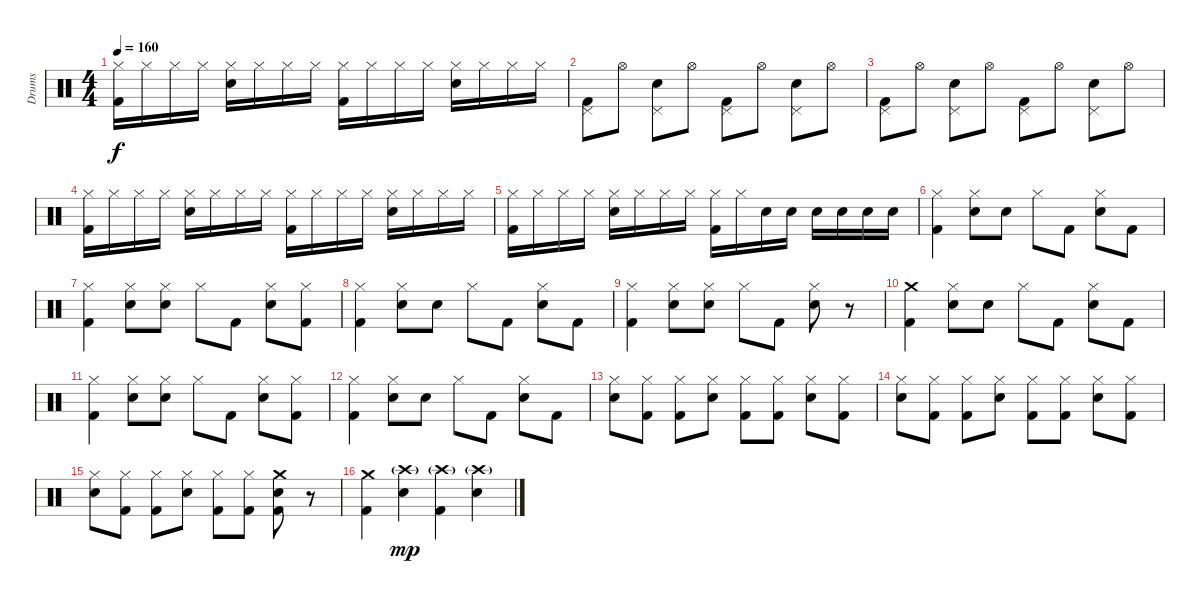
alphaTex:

\track ("Drums" "Drums") {instrument percussion}
\staff {score}
\articulation defaults
\ts (4 4)
\tempo 160
\clef neutral
\ks c
("Hi-Hat (closed)" "Kick (hit) 2").16{dy f} "Hi-Hat (closed)".16 "Hi-Hat (closed)".16 "Hi-Hat (closed)".16 ("Hi-Hat (closed)" "Electric Snare (hit)").16 "Hi-Hat (closed)".16 "Hi-Hat (closed)".16 "Hi-Hat (closed)".16 ("Hi-Hat (closed)" "Kick (hit) 2").16 "Hi-Hat (closed)".16 "Hi-Hat (closed)".16 "Hi-Hat (closed)".16 ("Hi-Hat (closed)" "Electric Snare (hit)").16 "Hi-Hat (closed)".16 "Hi-Hat (closed)".16 "Hi-Hat (closed)".16 |
("Pedal Hi-Hat (hit)" "Kick (hit) 2").8 "Hi-Hat (open)".8 ("Pedal Hi-Hat (hit)" "Electric Snare (hit)").8 "Hi-Hat (open)".8 ("Pedal Hi-Hat (hit)" "Kick (hit) 2").8 "Hi-Hat (open)".8 ("Pedal Hi-Hat (hit)" "Electric Snare (hit)").8 "Hi-Hat (open)".8 |
("Pedal Hi-Hat (hit)" "Kick (hit) 2").8 "Hi-Hat (open)".8 ("Pedal Hi-Hat (hit)" "Electric Snare (hit)").8 "Hi-Hat (open)".8 ("Pedal Hi-Hat (hit)" "Kick (hit) 2").8 "Hi-Hat (open)".8 ("Pedal Hi-Hat (hit)" "Electric Snare (hit)").8 "Hi-Hat (open)".8 |
("Hi-Hat (closed)" "Kick (hit) 2").16 "Hi-Hat (closed)".16 "Hi-Hat (closed)".16 "Hi-Hat (closed)".16 ("Hi-Hat (closed)" "Electric Snare (hit)").16 "Hi-Hat (closed)".16 "Hi-Hat (closed)".16 "Hi-Hat (closed)".16 ("Hi-Hat (closed)" "Kick (hit) 2").16 "Hi-Hat (closed)".16 "Hi-Hat (closed)".16 "Hi-Hat (closed)".16 ("Hi-Hat (closed)" "Electric Snare (hit)").16 "Hi-Hat (closed)".16 "Hi-Hat (closed)".16 "Hi-Hat (closed)".16 |
("Hi-Hat (closed)" "Kick (hit) 2").16 "Hi-Hat (closed)".16 "Hi-Hat (closed)".16 "Hi-Hat (closed)".16 ("Hi-Hat (closed)" "Electric Snare (hit)").16 "Hi-Hat (closed)".16 "Hi-Hat (closed)".16 "Hi-Hat (closed)".16 ("Hi-Hat (closed)" "Kick (hit) 2").16 "Hi-Hat (closed)".16 "Electric Snare (hit)".16 "Electric Snare (hit)".16 "Electric Snare (hit)".16 "Electric Snare (hit)".16 "Electric Snare (hit)".16 "Electric Snare (hit)".16 |
("Hi-Hat (closed)" "Kick (hit) 2").4 ("Hi-Hat (closed)" "Electric Snare (hit)").8 "Electric Snare (hit)".8 "Hi-Hat (closed)".8 "Kick (hit) 2".8 ("Hi-Hat (closed)" "Electric Snare (hit)").8 "Kick (hit) 2".8 |
("Hi-Hat (closed)" "Kick (hit) 2").4 ("Hi-Hat (closed)" "Electric Snare (hit)").8 ("Hi-Hat (closed)" "Electric Snare (hit)").8 "Hi-Hat (closed)".8 "Kick (hit) 2".8 ("Hi-Hat (closed)" "Electric Snare (hit)").8 ("Hi-Hat (closed)" "Kick (hit) 2").8 |
("Hi-Hat (closed)" "Kick (hit) 2").4 ("Hi-Hat (closed)" "Electric Snare (hit)").8 "Electric Snare (hit)".8 "Hi-Hat (closed)".8 "Kick (hit) 2".8 ("Hi-Hat (closed)" "Electric Snare (hit)").8 "Kick (hit) 2".8 |
("Hi-Hat (closed)" "Kick (hit) 2").4 ("Hi-Hat (closed)" "Electric Snare (hit)").8 ("Hi-Hat (closed)" "Electric Snare (hit)").8 "Hi-Hat (closed)".8 "Kick (hit) 2".8 ("Hi-Hat (closed)" "Electric Snare (hit)").8 r.8 |
("Crash medium (hit)" "Kick (hit) 2").4 ("Hi-Hat (closed)" "Electric Snare (hit)").8 "Electric Snare (hit)".8 "Hi-Hat (closed)".8 "Kick (hit) 2".8 ("Hi-Hat (closed)" "Electric Snare (hit)").8 "Kick (hit) 2".8 |
("Hi-Hat (closed)" "Kick (hit) 2").4 ("Hi-Hat (closed)" "Electric Snare (hit)").8 ("Hi-Hat (closed)" "Electric Snare (hit)").8 "Hi-Hat (closed)".8 "Kick (hit) 2".8 ("Hi-Hat (closed)" "Electric Snare (hit)").8 ("Hi-Hat (closed)" "Kick (hit) 2").8 |
("Hi-Hat (closed)" "Kick (hit) 2").4 ("Hi-Hat (closed)" "Electric Snare (hit)").8 "Electric Snare (hit)".8 "Hi-Hat (closed)".8 "Kick (hit) 2".8 ("Hi-Hat (closed)" "Electric Snare (hit)").8 "Kick (hit) 2".8 |
("Hi-Hat (closed)" "Electric Snare (hit)").8 ("Hi-Hat (closed)" "Kick (hit) 2").8 ("Hi-Hat (closed)" "Kick (hit) 2").8 ("Hi-Hat (closed)" "Electric Snare (hit)").8 ("Hi-Hat (closed)" "Kick (hit) 2").8 ("Hi-Hat (closed)" "Kick (hit) 2").8 ("Hi-Hat (closed)" "Electric Snare (hit)").8 ("Hi-Hat (closed)" "Kick (hit) 2").8 |
("Hi-Hat (closed)" "Electric Snare (hit)").8 ("Hi-Hat (closed)" "Kick (hit) 2").8 ("Hi-Hat (closed)" "Kick (hit) 2").8 ("Hi-Hat (closed)" "Electric Snare (hit)").8 ("Hi-Hat (closed)" "Kick (hit) 2").8 ("Hi-Hat (closed)" "Kick (hit) 2").8 ("Hi-Hat (closed)" "Electric Snare (hit)").8 ("Hi-Hat (closed)" "Kick (hit) 2").8 |
("Hi-Hat (closed)" "Electric Snare (hit)").8 ("Hi-Hat (closed)" "Kick (hit) 2").8 ("Hi-Hat (closed)" "Kick (hit) 2").8 ("Hi-Hat (closed)" "Electric Snare (hit)").8 ("Hi-Hat (closed)" "Kick (hit) 2").8 ("Hi-Hat (closed)" "Kick (hit) 2").8 ("Crash medium (hit)" "Electric Snare (hit)" "Kick (hit) 2").8 r.8 |
("Crash medium (hit)" "Kick (hit) 2").4 ("Crash high (hit)"{g} "Electric Snare (hit)").4{dy mp} ("Crash high (hit)"{g} "Kick (hit) 2").4 ("Crash high (hit)"{g} "Electric Snare (hit)").4
